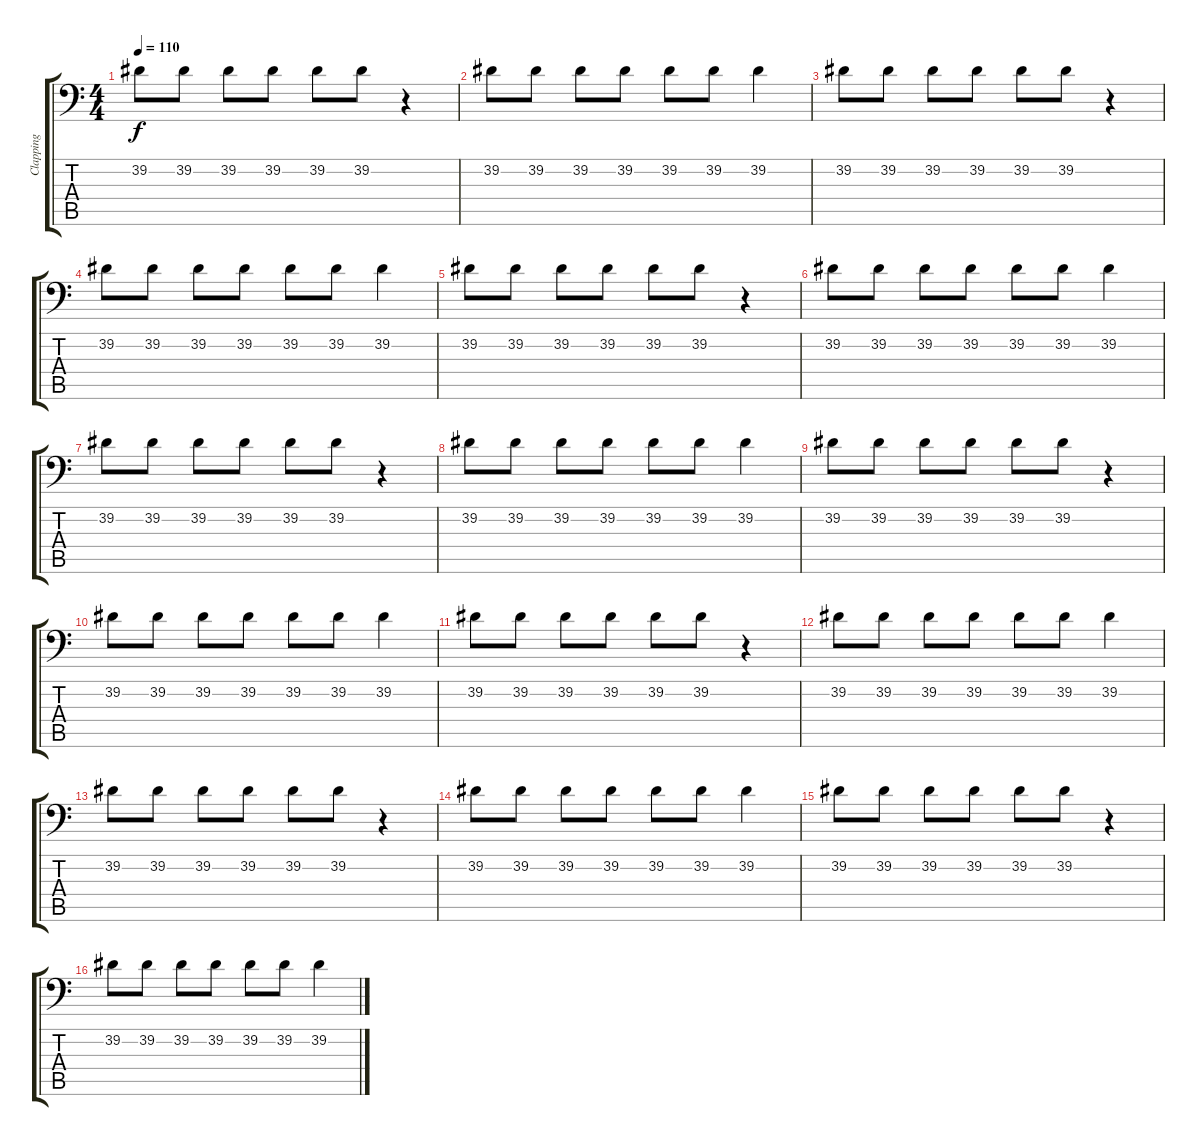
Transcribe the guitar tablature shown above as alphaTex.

\track ("Clapping" "Clapping") {instrument acousticgrandpiano}
\staff {score tabs}
\tuning (C-1 C-1 C-1 C-1 C-1 C-1) {hide}
\ts (4 4)
\tempo 110
\clef f4
\ks c
39.2.8{dy f} 39.2.8 39.2.8 39.2.8 39.2.8 39.2.8 r.4 |
39.2.8 39.2.8 39.2.8 39.2.8 39.2.8 39.2.8 39.2.4 |
39.2.8 39.2.8 39.2.8 39.2.8 39.2.8 39.2.8 r.4 |
39.2.8 39.2.8 39.2.8 39.2.8 39.2.8 39.2.8 39.2.4 |
39.2.8 39.2.8 39.2.8 39.2.8 39.2.8 39.2.8 r.4 |
39.2.8 39.2.8 39.2.8 39.2.8 39.2.8 39.2.8 39.2.4 |
39.2.8 39.2.8 39.2.8 39.2.8 39.2.8 39.2.8 r.4 |
39.2.8 39.2.8 39.2.8 39.2.8 39.2.8 39.2.8 39.2.4 |
39.2.8 39.2.8 39.2.8 39.2.8 39.2.8 39.2.8 r.4 |
39.2.8 39.2.8 39.2.8 39.2.8 39.2.8 39.2.8 39.2.4 |
39.2.8 39.2.8 39.2.8 39.2.8 39.2.8 39.2.8 r.4 |
39.2.8 39.2.8 39.2.8 39.2.8 39.2.8 39.2.8 39.2.4 |
39.2.8 39.2.8 39.2.8 39.2.8 39.2.8 39.2.8 r.4 |
39.2.8 39.2.8 39.2.8 39.2.8 39.2.8 39.2.8 39.2.4 |
39.2.8 39.2.8 39.2.8 39.2.8 39.2.8 39.2.8 r.4 |
39.2.8 39.2.8 39.2.8 39.2.8 39.2.8 39.2.8 39.2.4
